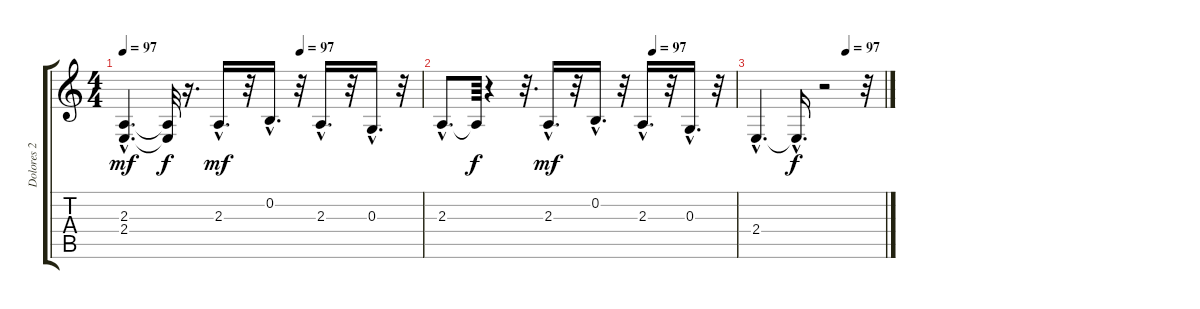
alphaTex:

\track ("Dolores 2" "Dolores 2") {instrument pad3polysynth}
\staff {score tabs}
\tuning (E4 B3 G3 D3 A2 E2) {hide}
\ts (4 4)
\tempo 97
\tempo (97 0.59375)
\clef g2
\ks c
(2.3{hac} 2.4{hac}).4{d dy mf} (2.3{t} 2.4{t}).32{dy f} r.16{d} 2.3{hac}.16{d dy mf} r.32 0.2{hac}.16{d} r.32 2.3{hac}.16{d} r.32 0.3{hac}.16{d} r.32 |
\tempo (97 0.71875)
2.3{hac}.8{d} 2.3{t}.64{dy f} r.4 r.32{d} 2.3{hac}.16{d dy mf} r.32 0.2{hac}.16{d} r.32 2.3{hac}.16{d} r.32 0.3{hac}.16{d} r.32 |
\tempo (97 0.703125)
2.4{hac}.4{d} 2.4{hac t}.16{d dy f} r.2 r.32
